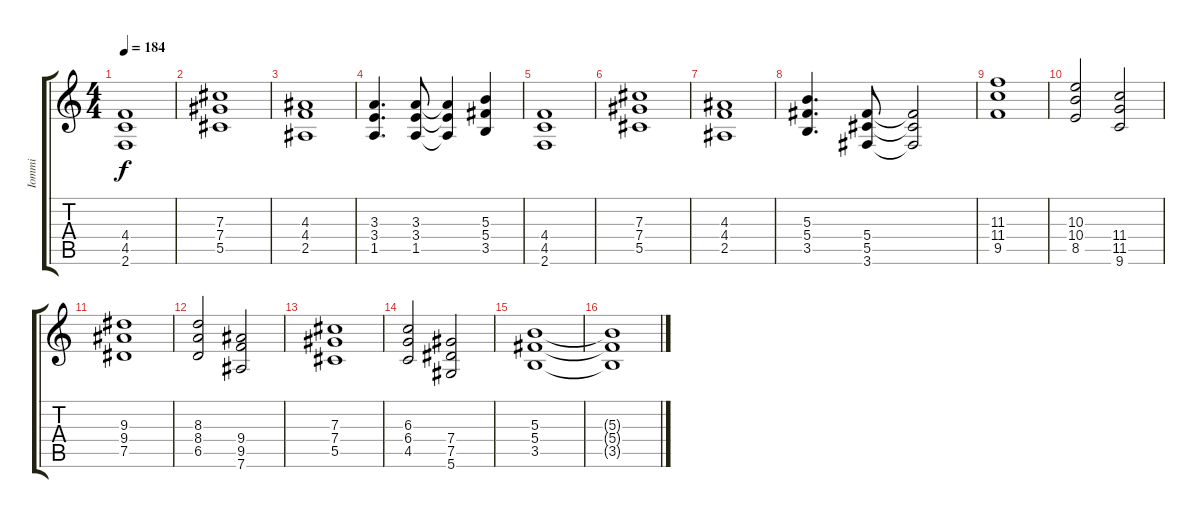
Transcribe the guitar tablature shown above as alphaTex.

\track ("Iommi" "Iommi") {instrument distortionguitar}
\staff {score tabs}
\tuning (Eb4 Bb3 Gb3 Db3 Ab2 Eb2) {hide}
\ts (4 4)
\tempo 184
\clef g2
\ks c
(4.4 4.5 2.6).1{dy f} |
(7.3 7.4 5.5).1 |
(4.3 4.4 2.5).1 |
(3.3 3.4 1.5).4{d} (3.3 3.4 1.5).8 (3.3{t} 3.4{t} 1.5{t}).4 (5.3 5.4 3.5).4 |
(4.4 4.5 2.6).1 |
(7.3 7.4 5.5).1 |
(4.3 4.4 2.5).1 |
(5.3 5.4 3.5).4{d} (5.4 5.5 3.6).8 (5.4{t} 5.5{t} 3.6{t}).2 |
(11.3 11.4 9.5).1 |
(10.3 10.4 8.5).2 (11.4 11.5 9.6).2 |
(9.3 9.4 7.5).1 |
(8.3 8.4 6.5).2 (9.4 9.5 7.6).2 |
(7.3 7.4 5.5).1 |
(6.3 6.4 4.5).2 (7.4 7.5 5.6).2 |
(5.3 5.4 3.5).1 |
(5.3{t} 5.4{t} 3.5{t}).1
